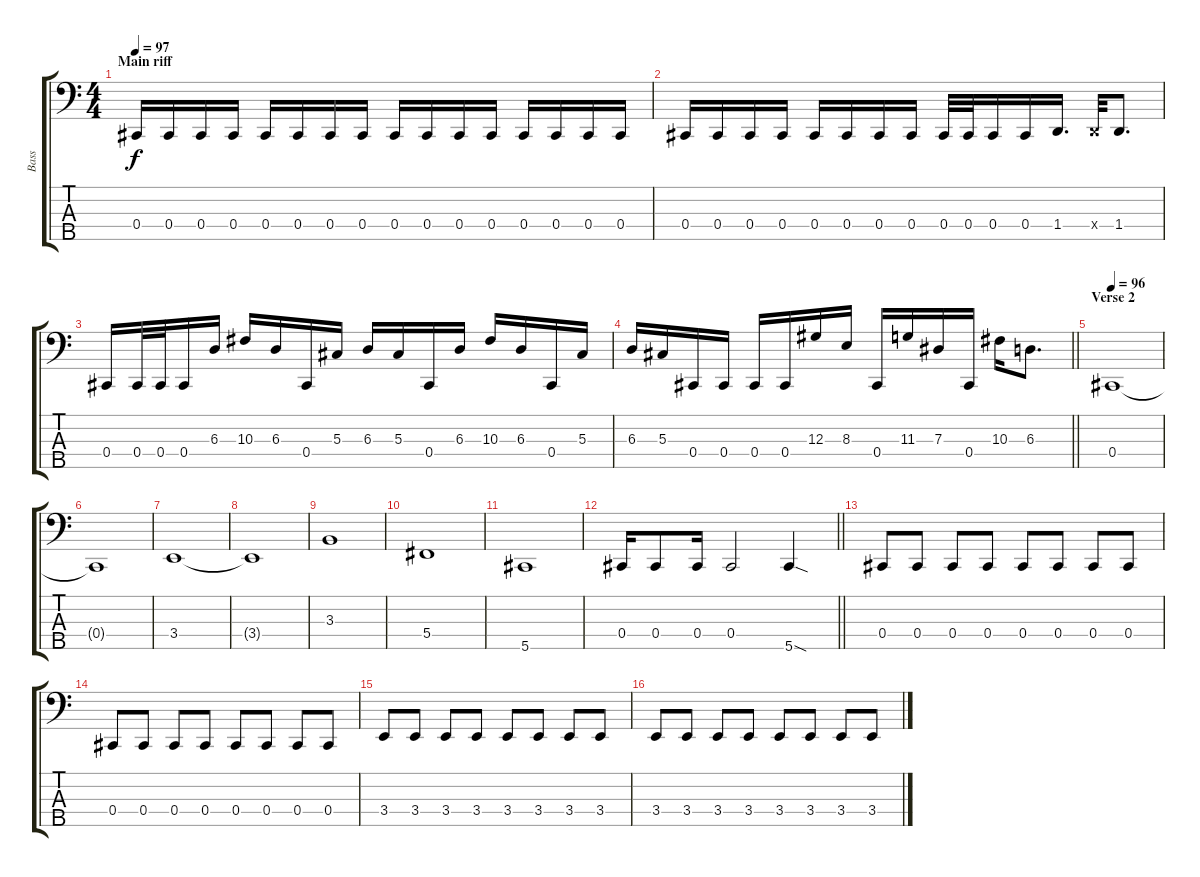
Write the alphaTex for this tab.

\track ("Bass" "Bass") {instrument electricbassfinger}
\staff {score tabs}
\tuning (Gb2 Db2 Ab1 Db1 Ab0) {hide}
\ts (4 4)
\section ("" "Main riff")
\tempo 97
\clef f4
\ks c
0.4.16{dy f} 0.4.16 0.4.16 0.4.16 0.4.16 0.4.16 0.4.16 0.4.16 0.4.16 0.4.16 0.4.16 0.4.16 0.4.16 0.4.16 0.4.16 0.4.16 |
0.4.16 0.4.16 0.4.16 0.4.16 0.4.16 0.4.16 0.4.16 0.4.16 0.4.32 0.4.32 0.4.16 0.4.16 1.4.16{d} 1.4{x}.32 1.4.8{d} |
0.4.16 0.4.32 0.4.32 0.4.16 6.3.16 10.3.16 6.3.16 0.4.16 5.3.16 6.3.16 5.3.16 0.4.16 6.3.16 10.3.16 6.3.16 0.4.16 5.3.16 |
\barLineRight lightlight
6.3.16 5.3.16 0.4.16 0.4.16 0.4.16 0.4.16 12.3.16 8.3.16 0.4.16 11.3.16 7.3.16 0.4.16 10.3.16 6.3.8{d} |
\section ("" "Verse 2")
\tempo 96
0.4.1 |
0.4{t}.1 |
3.4.1 |
3.4{t}.1 |
3.3.1 |
5.4.1 |
5.5.1 |
\barLineRight lightlight
0.4.16 0.4.8 0.4.16 0.4.2 5.5{sod}.4 |
\section ("" "")
0.4.8 0.4.8 0.4.8 0.4.8 0.4.8 0.4.8 0.4.8 0.4.8 |
0.4.8 0.4.8 0.4.8 0.4.8 0.4.8 0.4.8 0.4.8 0.4.8 |
3.4.8 3.4.8 3.4.8 3.4.8 3.4.8 3.4.8 3.4.8 3.4.8 |
3.4.8 3.4.8 3.4.8 3.4.8 3.4.8 3.4.8 3.4.8 3.4.8
